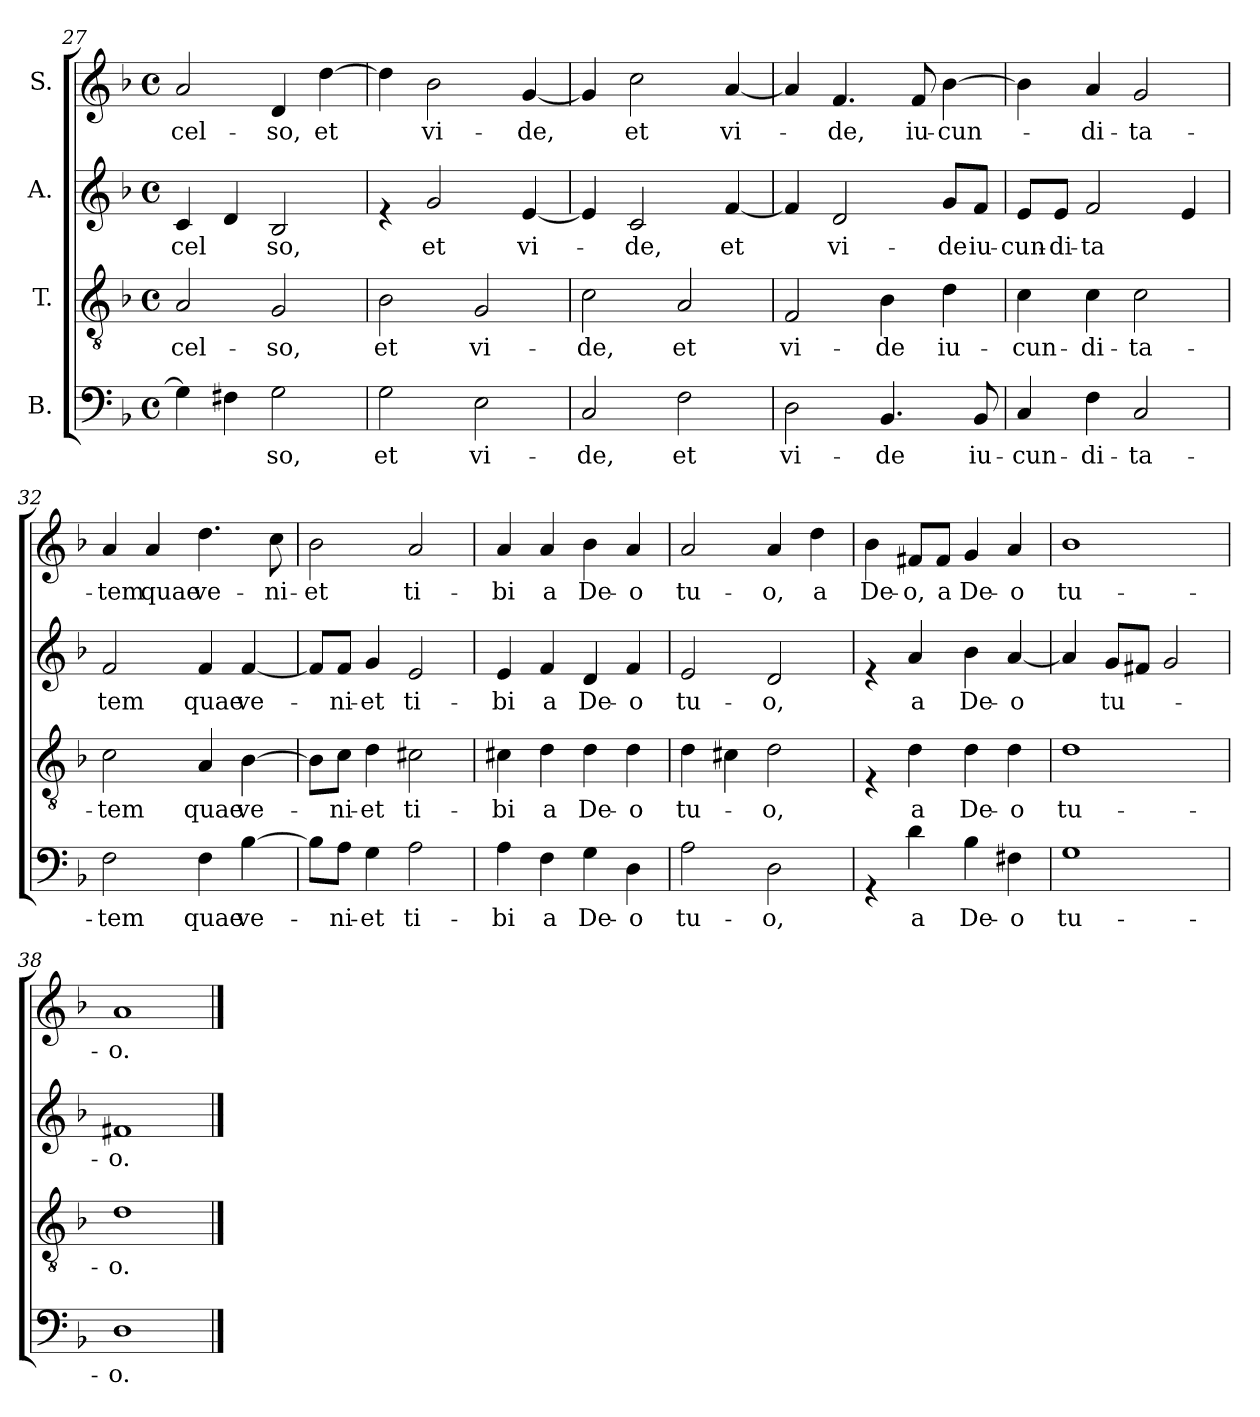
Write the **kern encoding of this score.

**kern	**text	**kern	**text	**kern	**text	**kern	**text
*part4	*part4	*part3	*part3	*part2	*part2	*part1	*part1
*staff4	*staff4	*staff3	*staff3	*staff2	*staff2	*staff1	*staff1
*I"B.	*	*I"T.	*	*I"A.	*	*I"S.	*
*clefF4	*	*clefGv2	*	*clefG2	*	*clefG2	*
*k[b-]	*	*k[b-]	*	*k[b-]	*	*k[b-]	*
*F:	*	*F:	*	*F:	*	*F:	*
*M4/4	*	*M4/4	*	*M4/4	*	*M4/4	*
*met(c)	*	*met(c)	*	*met(c)	*	*met(c)	*
=27	=27	=27	=27	=27	=27	=27	=27
!	!	!	!LO:LY:b	!	!LO:LY:b	!	!LO:LY:b
4G\]	.	2A/	-cel-	4c/	-cel	2a/	-cel-
4F#X\	.	.	.	4d/	.	.	.
!	!LO:LY:b	!	!LO:LY:b	!	!LO:LY:b	!	!LO:LY:b
2G\	-so,	2G/	-so,	2B-/	so,	4d/	-so,
!	!	!	!	!	!	!	!LO:LY:b
.	.	.	.	.	.	[>4dd\	et
=28	=28	=28	=28	=28	=28	=28	=28
!	!LO:LY:b	!	!LO:LY:b	!	!	!	!
2G\	et	2B-\	et	4re	.	4dd\]	.
!	!	!	!	!	!LO:LY:b	!	!LO:LY:b
.	.	.	.	2g/	et	2b-\	vi-
!	!LO:LY:b	!	!LO:LY:b	!	!	!	!
2E\	vi-	2G/	vi-	.	.	.	.
!	!	!	!	!	!LO:LY:b	!	!LO:LY:b
.	.	.	.	[<4e/	vi-	[<4g/	-de,
=29	=29	=29	=29	=29	=29	=29	=29
!	!LO:LY:b	!	!LO:LY:b	!	!	!	!
2C/	-de,	2c\	-de,	4e/]	.	4g/]	.
!	!	!	!	!	!LO:LY:b	!	!LO:LY:b
.	.	.	.	2c/	-de,	2cc\	et
!	!LO:LY:b	!	!LO:LY:b	!	!	!	!
2F\	et	2A/	et	.	.	.	.
!	!	!	!	!	!LO:LY:b	!	!LO:LY:b
.	.	.	.	[<4f/	et	[<4a/	vi-
!!LO:PB:g=z
=30	=30	=30	=30	=30	=30	=30	=30
!	!LO:LY:b	!	!LO:LY:b	!	!	!	!
2D\	vi-	2F/	vi-	4f/]	.	4a/]	.
!	!	!	!	!	!LO:LY:b	!	!LO:LY:b
.	.	.	.	2d/	vi-	4.f/	-de,
!	!LO:LY:b	!	!LO:LY:b	!	!	!	!
4.BB-/	-de	4B-\	-de	.	.	.	.
!	!	!	!	!	!	!	!LO:LY:b
.	.	.	.	.	.	8f/	iu-
!	!	!	!LO:LY:b	!	!LO:LY:b	!	!LO:LY:b
.	.	4d\	iu-	8g/L	-de	[>4b-\	-cun-
!	!LO:LY:b	!	!	!	!LO:LY:b	!	!
8BB-/	iu-	.	.	8f/J	iu-	.	.
=31	=31	=31	=31	=31	=31	=31	=31
!	!LO:LY:b	!	!LO:LY:b	!	!LO:LY:b	!	!
4C/	-cun-	4c\	-cun-	8e/L	-cun-	4b-\]	.
!	!	!	!	!	!LO:LY:b	!	!
.	.	.	.	8e/J	-di-	.	.
!	!LO:LY:b	!	!LO:LY:b	!	!LO:LY:b	!	!LO:LY:b
4F\	-di-	4c\	-di-	2f/	-ta	4a/	-di-
!	!LO:LY:b	!	!LO:LY:b	!	!	!	!LO:LY:b
2C/	-ta-	2c\	-ta-	.	.	2g/	-ta-
.	.	.	.	4e/	.	.	.
!!LO:LB:g=z
=32	=32	=32	=32	=32	=32	=32	=32
!	!LO:LY:b	!	!LO:LY:b	!	!LO:LY:b	!	!LO:LY:b
2F\	-tem	2c\	-tem	2f/	tem	4a/	-tem
!	!	!	!	!	!	!	!LO:LY:b
.	.	.	.	.	.	4a/	quae
!	!LO:LY:b	!	!LO:LY:b	!	!LO:LY:b	!	!LO:LY:b
4F\	quae	4A/	quae	4f/	quae	4.dd\	ve-
!	!LO:LY:b	!	!LO:LY:b	!	!LO:LY:b	!	!
[>4B-\	ve-	[>4B-\	ve-	[<4f/	ve-	.	.
!	!	!	!	!	!	!	!LO:LY:b
.	.	.	.	.	.	8cc\	-ni-
=33	=33	=33	=33	=33	=33	=33	=33
!	!	!	!	!	!	!	!LO:LY:b
8B-\L]	.	8B-\L]	.	8f/L]	.	2b-\	-et
!	!LO:LY:b	!	!LO:LY:b	!	!LO:LY:b	!	!
8A\J	-ni-	8c\J	-ni-	8f/J	-ni-	.	.
!	!LO:LY:b	!	!LO:LY:b	!	!LO:LY:b	!	!
4G\	-et	4d\	-et	4g/	-et	.	.
!	!LO:LY:b	!	!LO:LY:b	!	!LO:LY:b	!	!LO:LY:b
2A\	ti-	2c#X\	ti-	2e/	ti-	2a/	ti-
=34	=34	=34	=34	=34	=34	=34	=34
!	!LO:LY:b	!	!LO:LY:b	!	!LO:LY:b	!	!LO:LY:b
4A\	-bi	4c#X\	-bi	4e/	-bi	4a/	-bi
!	!LO:LY:b	!	!LO:LY:b	!	!LO:LY:b	!	!LO:LY:b
4F\	a	4d\	a	4f/	a	4a/	a
!	!LO:LY:b	!	!LO:LY:b	!	!LO:LY:b	!	!LO:LY:b
4G\	De-	4d\	De-	4d/	De-	4b-\	De-
!	!LO:LY:b	!	!LO:LY:b	!	!LO:LY:b	!	!LO:LY:b
4D\	-o	4d\	-o	4f/	-o	4a/	-o
=35	=35	=35	=35	=35	=35	=35	=35
!	!LO:LY:b	!	!LO:LY:b	!	!LO:LY:b	!	!LO:LY:b
2A\	tu-	4d\	tu-	2e/	tu-	2a/	tu-
.	.	4c#X\	.	.	.	.	.
!	!LO:LY:b	!	!LO:LY:b	!	!LO:LY:b	!	!LO:LY:b
2D\	-o,	2d\	-o,	2d/	-o,	4a/	-o,
!	!	!	!	!	!	!	!LO:LY:b
.	.	.	.	.	.	4dd\	a
=36	=36	=36	=36	=36	=36	=36	=36
*	*	*	*	*	*	*MM90	*
!	!	!	!	!	!	!	!LO:LY:b
4rGG	.	4rE	.	4re	.	4b-\	De-
!	!LO:LY:b	!	!LO:LY:b	!	!LO:LY:b	!	!LO:LY:b
4d\	a	4d\	a	4a/	a	8f#X/L	-o,
!	!	!	!	!	!	!	!LO:LY:b
.	.	.	.	.	.	8f#/J	a
!	!LO:LY:b	!	!LO:LY:b	!	!LO:LY:b	!	!LO:LY:b
4B-\	De-	4d\	De-	4b-\	De-	4g/	De-
!	!LO:LY:b	!	!LO:LY:b	!	!LO:LY:b	!	!LO:LY:b
4F#X\	-o	4d\	-o	[<4a/	-o	4a/	-o
=37	=37	=37	=37	=37	=37	=37	=37
*	*	*	*	*	*	*MM70	*
!	!LO:LY:b	!	!LO:LY:b	!	!	!	!LO:LY:b
1G	tu-	1d	tu-	4a/]	.	1b-	tu-
!	!	!	!	!	!LO:LY:b	!	!
.	.	.	.	8g/L	tu-	.	.
.	.	.	.	8f#X/J	.	.	.
.	.	.	.	2g/	.	.	.
!!LO:LB:g=z
=38	=38	=38	=38	=38	=38	=38	=38
*	*	*	*	*	*	*MM60	*
!	!LO:LY:b	!	!LO:LY:b	!	!LO:LY:b	!	!LO:LY:b
1D	-o.	1d	-o.	1f#X	-o.	1a	-o.
==	==	==	==	==	==	==	==
*-	*-	*-	*-	*-	*-	*-	*-
